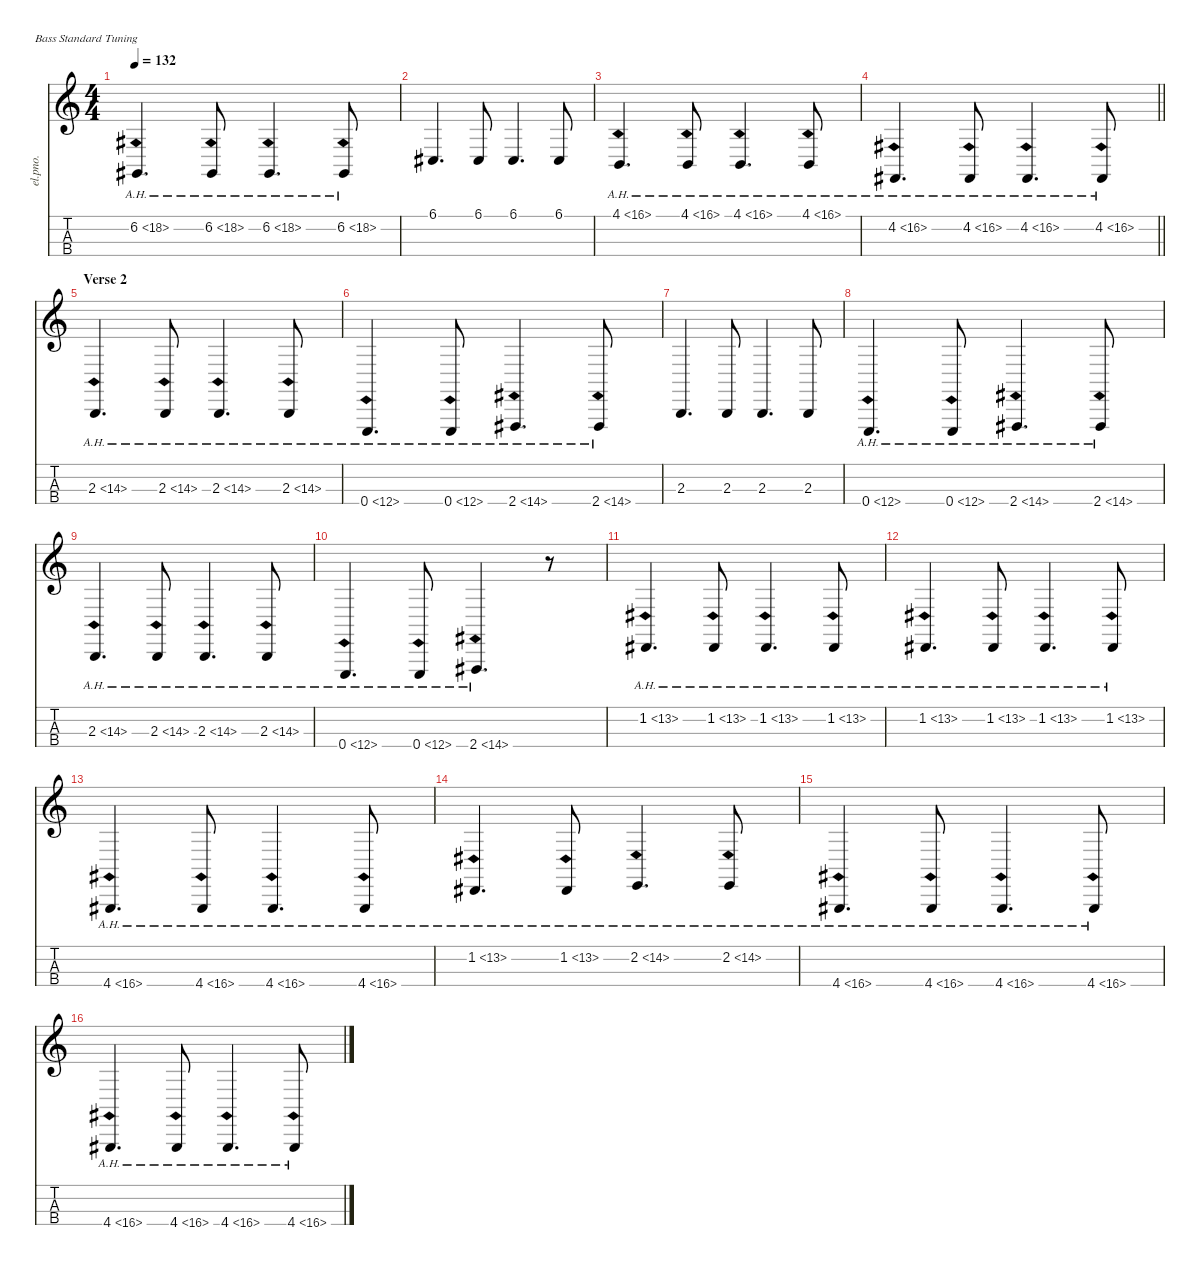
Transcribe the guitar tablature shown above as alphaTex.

\defaultSystemsLayout 4
\hideDynamics
\bracketExtendMode nobrackets
\otherSystemsTrackNameOrientation horizontal
\track ("Keys LH" "el.pno.") {instrument electricpiano1}
\staff {score tabs}
\tuning (G2 D2 A1 E1)
\ts (4 4)
\tempo 132
\clef g2
\ks c
6.2{ah 12 acc #}.4{d dy f beam Up} 6.2{ah 12 acc #}.8{beam Up} 6.2{ah 12 acc #}.4{d beam Up} 6.2{ah 12 acc #}.8{beam Up} |
6.1{acc #}.4{d beam Up} 6.1{acc #}.8{beam Up} 6.1{acc #}.4{d beam Up} 6.1{acc #}.8{beam Up} |
4.1{ah 12}.4{d beam Up} 4.1{ah 12}.8{beam Up} 4.1{ah 12}.4{d beam Up} 4.1{ah 12}.8{beam Up} |
\barLineRight lightlight
4.2{ah 12 acc #}.4{d beam Up} 4.2{ah 12 acc #}.8{beam Up} 4.2{ah 12 acc #}.4{d beam Up} 4.2{ah 12 acc #}.8{beam Up} |
\section ("" "Verse 2")
2.3{ah 12}.4{d beam Up} 2.3{ah 12}.8{beam Up} 2.3{ah 12}.4{d beam Up} 2.3{ah 12}.8{beam Up} |
0.4{ah 12}.4{d beam Up} 0.4{ah 12}.8{beam Up} 2.4{ah 12 acc #}.4{d beam Up} 2.4{ah 12 acc #}.8{beam Up} |
2.3.4{d beam Up} 2.3.8{beam Up} 2.3.4{d beam Up} 2.3.8{beam Up} |
0.4{ah 12}.4{d beam Up} 0.4{ah 12}.8{beam Up} 2.4{ah 12 acc #}.4{d beam Up} 2.4{ah 12 acc #}.8{beam Up} |
2.3{ah 12}.4{d beam Up} 2.3{ah 12}.8{beam Up} 2.3{ah 12}.4{d beam Up} 2.3{ah 12}.8{beam Up} |
0.4{ah 12}.4{d beam Up} 0.4{ah 12}.8{beam Up} 2.4{ah 12 acc #}.4{d beam Up} r.8{beam Up} |
1.2{ah 12 acc #}.4{d beam Up} 1.2{ah 12 acc #}.8{beam Up} 1.2{ah 12 acc #}.4{d beam Up} 1.2{ah 12 acc #}.8{beam Up} |
1.2{ah 12 acc #}.4{d beam Up} 1.2{ah 12 acc #}.8{beam Up} 1.2{ah 12 acc #}.4{d beam Up} 1.2{ah 12 acc #}.8{beam Up} |
4.4{ah 12 acc #}.4{d beam Up} 4.4{ah 12 acc #}.8{beam Up} 4.4{ah 12 acc #}.4{d beam Up} 4.4{ah 12 acc #}.8{beam Up} |
1.2{ah 12 acc #}.4{d beam Up} 1.2{ah 12 acc #}.8{beam Up} 2.2{ah 12}.4{d beam Up} 2.2{ah 12}.8{beam Up} |
4.4{ah 12 acc #}.4{d beam Up} 4.4{ah 12 acc #}.8{beam Up} 4.4{ah 12 acc #}.4{d beam Up} 4.4{ah 12 acc #}.8{beam Up} |
4.4{ah 12 acc #}.4{d beam Up} 4.4{ah 12 acc #}.8{beam Up} 4.4{ah 12 acc #}.4{d beam Up} 4.4{ah 12 acc #}.8{beam Up}
